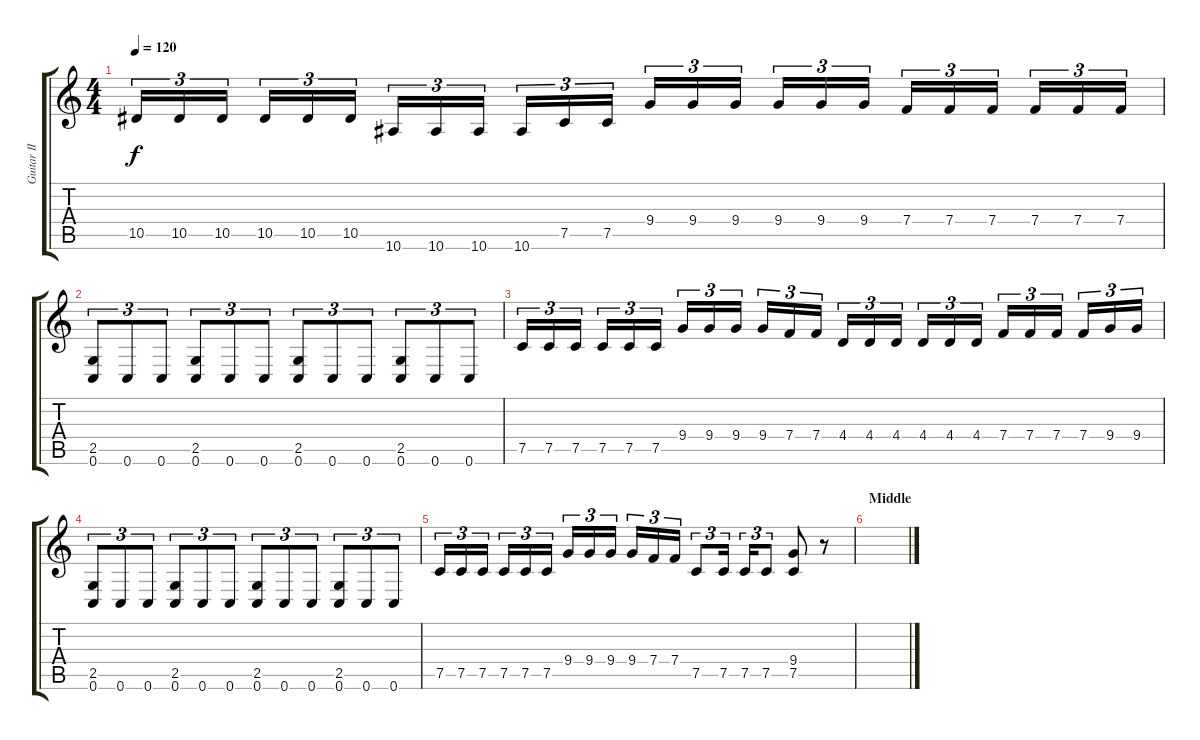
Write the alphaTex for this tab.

\track ("Guitar II / Jack" "Guitar II ") {instrument distortionguitar}
\staff {score tabs}
\tuning (C4 G3 Eb3 Bb2 F2 C2) {hide}
\ts (4 4)
\tempo 120
\clef g2
\ks c
10.5.16{tu (3 2) dy f} 10.5.16{tu (3 2)} 10.5.16{tu (3 2)} 10.5.16{tu (3 2)} 10.5.16{tu (3 2)} 10.5.16{tu (3 2)} 10.6.16{tu (3 2)} 10.6.16{tu (3 2)} 10.6.16{tu (3 2)} 10.6.16{tu (3 2)} 7.5.16{tu (3 2)} 7.5.16{tu (3 2)} 9.4.16{tu (3 2)} 9.4.16{tu (3 2)} 9.4.16{tu (3 2)} 9.4.16{tu (3 2)} 9.4.16{tu (3 2)} 9.4.16{tu (3 2)} 7.4.16{tu (3 2)} 7.4.16{tu (3 2)} 7.4.16{tu (3 2)} 7.4.16{tu (3 2)} 7.4.16{tu (3 2)} 7.4.16{tu (3 2)} |
(2.5 0.6).8{tu (3 2)} 0.6.8{tu (3 2)} 0.6.8{tu (3 2)} (2.5 0.6).8{tu (3 2)} 0.6.8{tu (3 2)} 0.6.8{tu (3 2)} (2.5 0.6).8{tu (3 2)} 0.6.8{tu (3 2)} 0.6.8{tu (3 2)} (2.5 0.6).8{tu (3 2)} 0.6.8{tu (3 2)} 0.6.8{tu (3 2)} |
7.5.16{tu (3 2)} 7.5.16{tu (3 2)} 7.5.16{tu (3 2)} 7.5.16{tu (3 2)} 7.5.16{tu (3 2)} 7.5.16{tu (3 2)} 9.4.16{tu (3 2)} 9.4.16{tu (3 2)} 9.4.16{tu (3 2)} 9.4.16{tu (3 2)} 7.4.16{tu (3 2)} 7.4.16{tu (3 2)} 4.4.16{tu (3 2)} 4.4.16{tu (3 2)} 4.4.16{tu (3 2)} 4.4.16{tu (3 2)} 4.4.16{tu (3 2)} 4.4.16{tu (3 2)} 7.4.16{tu (3 2)} 7.4.16{tu (3 2)} 7.4.16{tu (3 2)} 7.4.16{tu (3 2)} 9.4.16{tu (3 2)} 9.4.16{tu (3 2)} |
(2.5 0.6).8{tu (3 2)} 0.6.8{tu (3 2)} 0.6.8{tu (3 2)} (2.5 0.6).8{tu (3 2)} 0.6.8{tu (3 2)} 0.6.8{tu (3 2)} (2.5 0.6).8{tu (3 2)} 0.6.8{tu (3 2)} 0.6.8{tu (3 2)} (2.5 0.6).8{tu (3 2)} 0.6.8{tu (3 2)} 0.6.8{tu (3 2)} |
7.5.16{tu (3 2)} 7.5.16{tu (3 2)} 7.5.16{tu (3 2)} 7.5.16{tu (3 2)} 7.5.16{tu (3 2)} 7.5.16{tu (3 2)} 9.4.16{tu (3 2)} 9.4.16{tu (3 2)} 9.4.16{tu (3 2)} 9.4.16{tu (3 2)} 7.4.16{tu (3 2)} 7.4.16{tu (3 2)} 7.5.8{tu (3 2)} 7.5.16{tu (3 2)} 7.5.16{tu (3 2)} 7.5.8{tu (3 2)} (9.4 7.5).8 r.8 |
\section ("" "Middle")
